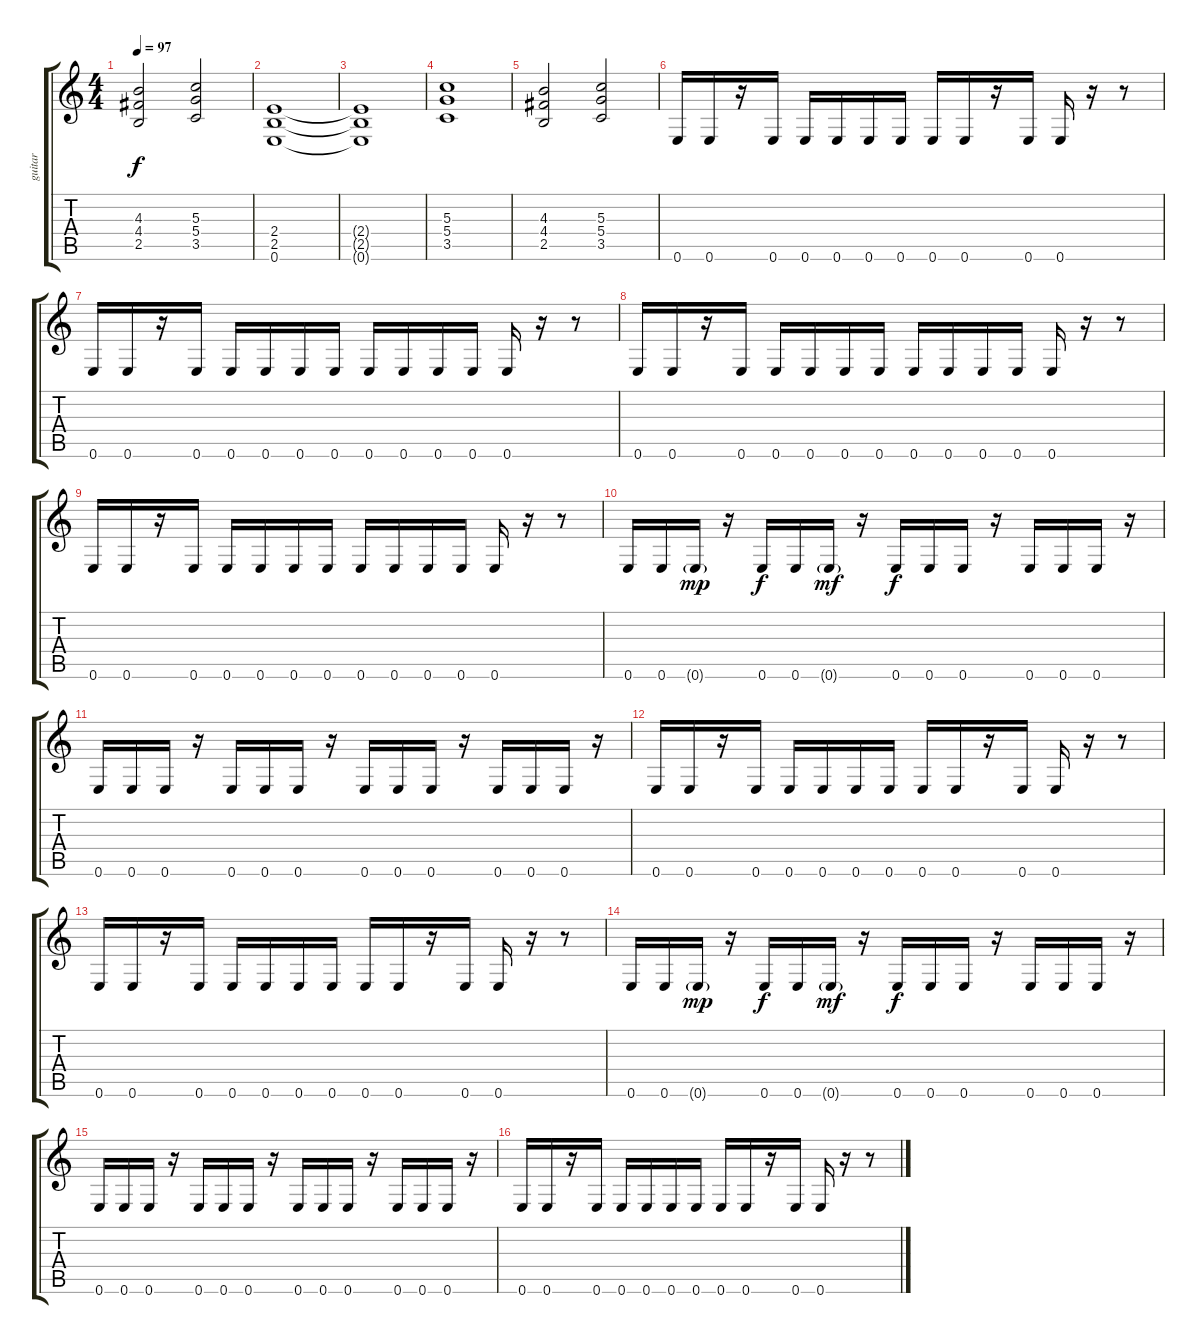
\track ("guitar" "guitar") {instrument overdrivenguitar}
\staff {score tabs}
\tuning (E4 B3 G3 D3 A2 E2) {hide}
\ts (4 4)
\tempo 97
\clef g2
\ks c
(4.3 4.4 2.5).2{dy f} (5.3 5.4 3.5).2 |
(2.4 2.5 0.6).1 |
(2.4{t} 2.5{t} 0.6{t}).1 |
(5.3 5.4 3.5).1 |
(4.3 4.4 2.5).2 (5.3 5.4 3.5).2 |
0.6.16 0.6.16 r.16 0.6.16 0.6.16 0.6.16 0.6.16 0.6.16 0.6.16 0.6.16 r.16 0.6.16 0.6.16 r.16 r.8 |
0.6.16 0.6.16 r.16 0.6.16 0.6.16 0.6.16 0.6.16 0.6.16 0.6.16 0.6.16 0.6.16 0.6.16 0.6.16 r.16 r.8 |
0.6.16 0.6.16 r.16 0.6.16 0.6.16 0.6.16 0.6.16 0.6.16 0.6.16 0.6.16 0.6.16 0.6.16 0.6.16 r.16 r.8 |
0.6.16 0.6.16 r.16 0.6.16 0.6.16 0.6.16 0.6.16 0.6.16 0.6.16 0.6.16 0.6.16 0.6.16 0.6.16 r.16 r.8 |
0.6.16 0.6.16 0.6{g}.16{dy mp} r.16 0.6.16{dy f} 0.6.16 0.6{g}.16{dy mf} r.16 0.6.16{dy f} 0.6.16 0.6.16 r.16 0.6.16 0.6.16 0.6.16 r.16 |
0.6.16 0.6.16 0.6.16 r.16 0.6.16 0.6.16 0.6.16 r.16 0.6.16 0.6.16 0.6.16 r.16 0.6.16 0.6.16 0.6.16 r.16 |
0.6.16 0.6.16 r.16 0.6.16 0.6.16 0.6.16 0.6.16 0.6.16 0.6.16 0.6.16 r.16 0.6.16 0.6.16 r.16 r.8 |
0.6.16 0.6.16 r.16 0.6.16 0.6.16 0.6.16 0.6.16 0.6.16 0.6.16 0.6.16 r.16 0.6.16 0.6.16 r.16 r.8 |
0.6.16 0.6.16 0.6{g}.16{dy mp} r.16 0.6.16{dy f} 0.6.16 0.6{g}.16{dy mf} r.16 0.6.16{dy f} 0.6.16 0.6.16 r.16 0.6.16 0.6.16 0.6.16 r.16 |
0.6.16 0.6.16 0.6.16 r.16 0.6.16 0.6.16 0.6.16 r.16 0.6.16 0.6.16 0.6.16 r.16 0.6.16 0.6.16 0.6.16 r.16 |
0.6.16 0.6.16 r.16 0.6.16 0.6.16 0.6.16 0.6.16 0.6.16 0.6.16 0.6.16 r.16 0.6.16 0.6.16 r.16 r.8
